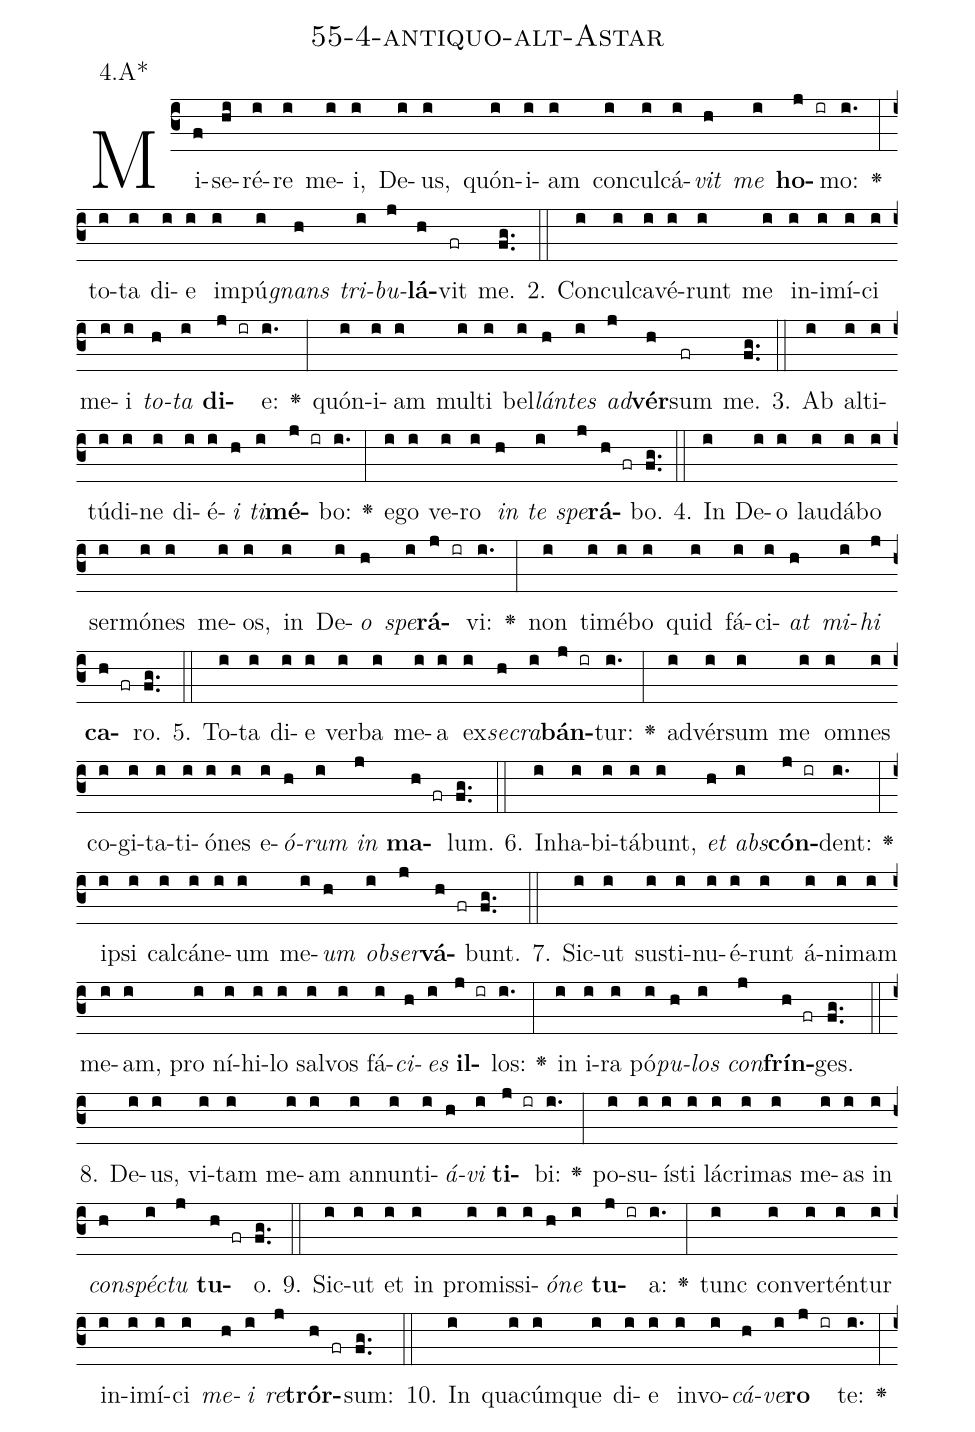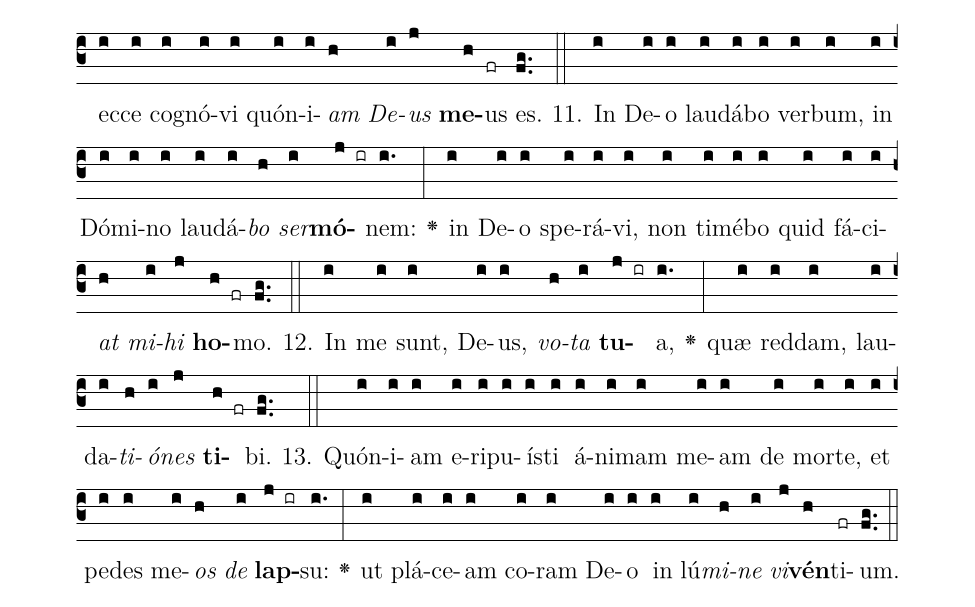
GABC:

name: 55-4-antiquo-alt-Astar;
annotation: 4.A*;
%%
(c3)Mi(f)se(hi)ré(i)re(i) me(i)i,(i) De(i)us,(i) quón(i)i(i)am(i) con(i)cul(i)cá(i)<i>vit</i>(h) <i>me</i>(i) <b>ho</b>(j ir)mo:(i.) <v>\greheightstar</v>(:) to(i)ta(i) di(i)e(i) im(i)pú(i)<i>gnans</i>(h) <i>tri</i>(i)<i>bu</i>(j)<b>lá</b>(h)vit(fr) me.(fg..) (::)
2. Con(i)cul(i)ca(i)vé(i)runt(i) me(i) in(i)i(i)mí(i)ci(i) me(i)i(i) <i>to</i>(h)<i>ta</i>(i) <b>di</b>(j ir)e:(i.) <v>\greheightstar</v>(:) quón(i)i(i)am(i) mul(i)ti(i) bel(i)<i>lán</i>(h)<i>tes</i>(i) <i>ad</i>(j)<b>vér</b>(h)sum(fr) me.(fg..) (::)
3. Ab(i) al(i)ti(i)tú(i)di(i)ne(i) di(i)é(i)<i>i</i>(h) <i>ti</i>(i)<b>mé</b>(j ir)bo:(i.) <v>\greheightstar</v>(:) e(i)go(i) ve(i)ro(i) <i>in</i>(h) <i>te</i>(i) <i>spe</i>(j)<b>rá</b>(h fr)bo.(fg..) (::)
4. In(i) De(i)o(i) lau(i)dá(i)bo(i) ser(i)mó(i)nes(i) me(i)os,(i) in(i) De(i)<i>o</i>(h) <i>spe</i>(i)<b>rá</b>(j ir)vi:(i.) <v>\greheightstar</v>(:) non(i) ti(i)mé(i)bo(i) quid(i) fá(i)ci(i)<i>at</i>(h) <i>mi</i>(i)<i>hi</i>(j) <b>ca</b>(h fr)ro.(fg..) (::)
5. To(i)ta(i) di(i)e(i) ver(i)ba(i) me(i)a(i) ex(i)<i>se</i>(h)<i>cra</i>(i)<b>bán</b>(j ir)tur:(i.) <v>\greheightstar</v>(:) ad(i)vér(i)sum(i) me(i) om(i)nes(i) co(i)gi(i)ta(i)ti(i)ó(i)nes(i) e(i)<i>ó</i>(h)<i>rum</i>(i) <i>in</i>(j) <b>ma</b>(h fr)lum.(fg..) (::)
6. In(i)ha(i)bi(i)tá(i)bunt,(i) <i>et</i>(h) <i>abs</i>(i)<b>cón</b>(j ir)dent:(i.) <v>\greheightstar</v>(:) ip(i)si(i) cal(i)cá(i)ne(i)um(i) me(i)<i>um</i>(h) <i>ob</i>(i)<i>ser</i>(j)<b>vá</b>(h fr)bunt.(fg..) (::)
7. Sic(i)ut(i) sus(i)ti(i)nu(i)é(i)runt(i) á(i)ni(i)mam(i) me(i)am,(i) pro(i) ní(i)hi(i)lo(i) sal(i)vos(i) fá(i)<i>ci</i>(h)<i>es</i>(i) <b>il</b>(j ir)los:(i.) <v>\greheightstar</v>(:) in(i) i(i)ra(i) pó(i)<i>pu</i>(h)<i>los</i>(i) <i>con</i>(j)<b>frín</b>(h fr)ges.(fg..) (::)
8. De(i)us,(i) vi(i)tam(i) me(i)am(i) an(i)nun(i)ti(i)<i>á</i>(h)<i>vi</i>(i) <b>ti</b>(j ir)bi:(i.) <v>\greheightstar</v>(:) po(i)su(i)ís(i)ti(i) lá(i)cri(i)mas(i) me(i)as(i) in(i) <i>con</i>(h)<i>spéc</i>(i)<i>tu</i>(j) <b>tu</b>(h fr)o.(fg..) (::)
9. Sic(i)ut(i) et(i) in(i) pro(i)mis(i)si(i)<i>ó</i>(h)<i>ne</i>(i) <b>tu</b>(j ir)a:(i.) <v>\greheightstar</v>(:) tunc(i) con(i)ver(i)tén(i)tur(i) in(i)i(i)mí(i)ci(i) <i>me</i>(h)<i>i</i>(i) <i>re</i>(j)<b>trór</b>(h fr)sum:(fg..) (::)
10. In(i) qua(i)cúm(i)que(i) di(i)e(i) in(i)vo(i)<i>cá</i>(h)<i>ve</i>(i)<b>ro</b>(j ir) te:(i.) <v>\greheightstar</v>(:) ec(i)ce(i) co(i)gnó(i)vi(i) quón(i)i(i)<i>am</i>(h) <i>De</i>(i)<i>us</i>(j) <b>me</b>(h)us(fr) es.(fg..) (::)
11. In(i) De(i)o(i) lau(i)dá(i)bo(i) ver(i)bum,(i) in(i) Dó(i)mi(i)no(i) lau(i)dá(i)<i>bo</i>(h) <i>ser</i>(i)<b>mó</b>(j ir)nem:(i.) <v>\greheightstar</v>(:) in(i) De(i)o(i) spe(i)rá(i)vi,(i) non(i) ti(i)mé(i)bo(i) quid(i) fá(i)ci(i)<i>at</i>(h) <i>mi</i>(i)<i>hi</i>(j) <b>ho</b>(h fr)mo.(fg..) (::)
12. In(i) me(i) sunt,(i) De(i)us,(i) <i>vo</i>(h)<i>ta</i>(i) <b>tu</b>(j ir)a,(i.) <v>\greheightstar</v>(:) quæ(i) red(i)dam,(i) lau(i)da(i)<i>ti</i>(h)<i>ó</i>(i)<i>nes</i>(j) <b>ti</b>(h fr)bi.(fg..) (::)
13. Quón(i)i(i)am(i) e(i)ri(i)pu(i)ís(i)ti(i) á(i)ni(i)mam(i) me(i)am(i) de(i) mor(i)te,(i) et(i) pe(i)des(i) me(i)<i>os</i>(h) <i>de</i>(i) <b>lap</b>(j ir)su:(i.) <v>\greheightstar</v>(:) ut(i) plá(i)ce(i)am(i) co(i)ram(i) De(i)o(i) in(i) lú(i)<i>mi</i>(h)<i>ne</i>(i) <i>vi</i>(j)<b>vén</b>(h)ti(fr)um.(fg..) (::)
